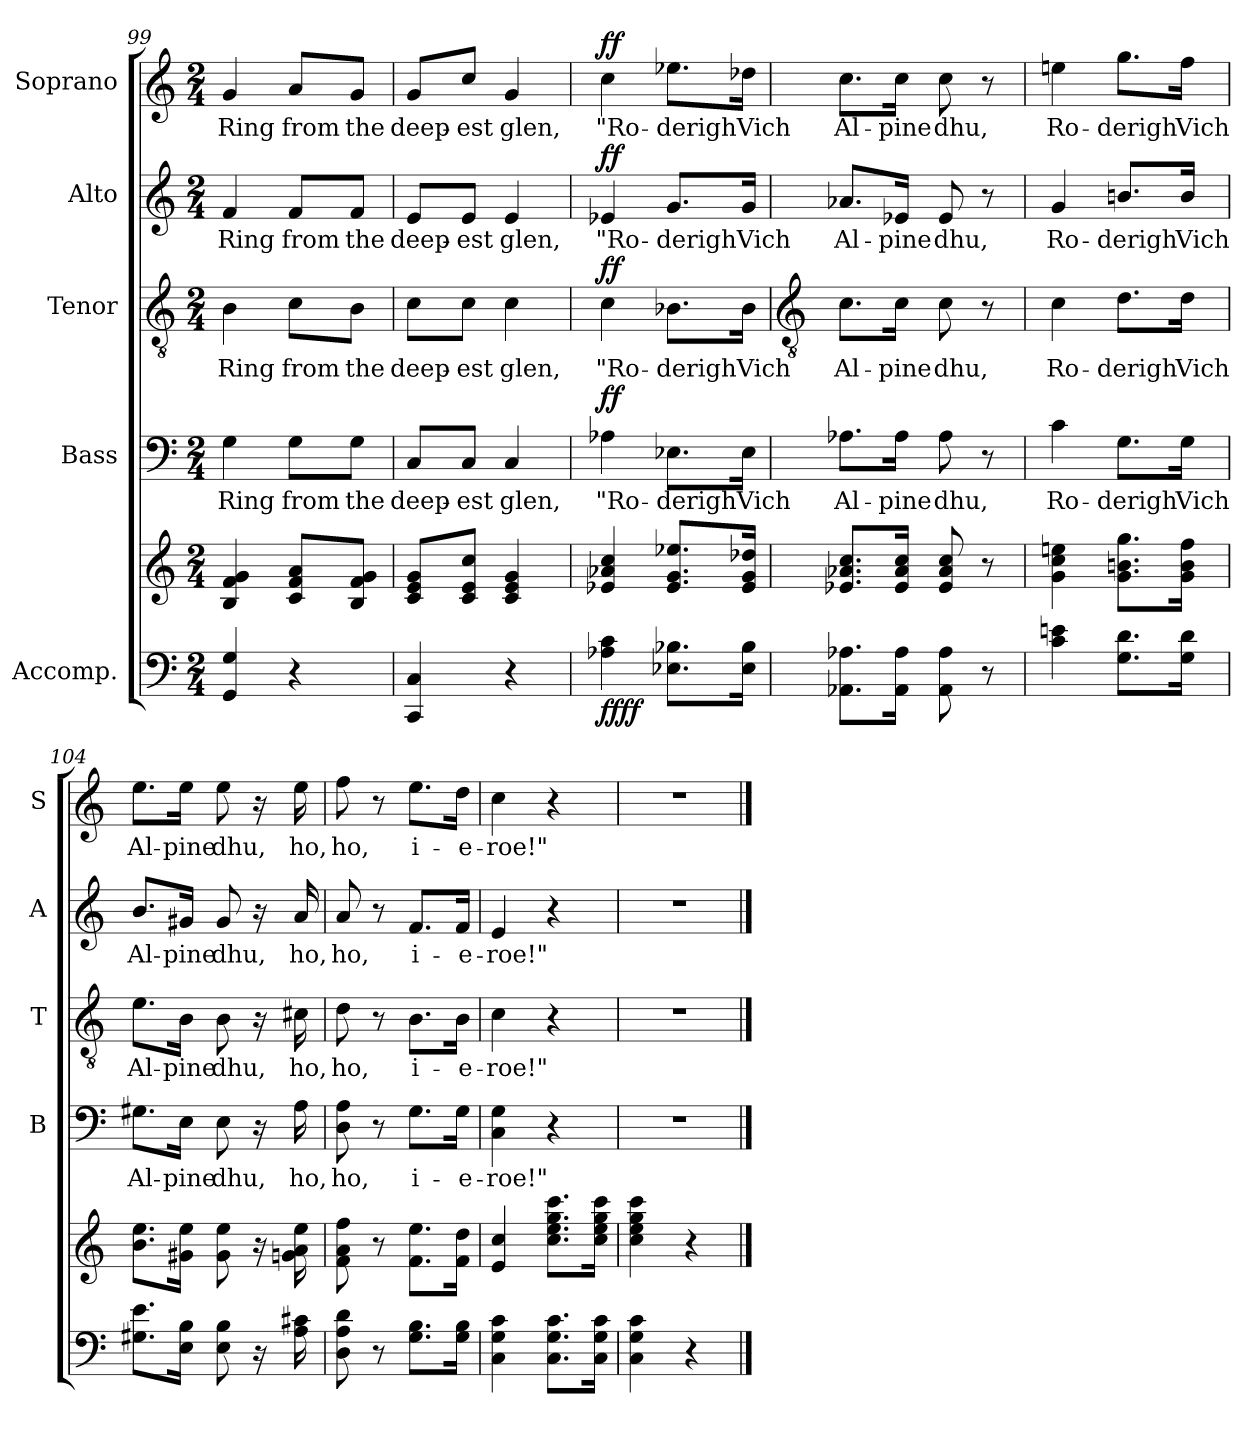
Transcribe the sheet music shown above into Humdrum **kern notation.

**kern	**kern	**dynam	**kern	**text	**dynam	**kern	**text	**dynam	**kern	**text	**dynam	**kern	**text	**dynam
*part5	*part5	*part5	*part4	*part4	*part4	*part3	*part3	*part3	*part2	*part2	*part2	*part1	*part1	*part1
*staff6	*staff5	*staff5/6	*staff4	*staff4	*staff4	*staff3	*staff3	*staff3	*staff2	*staff2	*staff2	*staff1	*staff1	*staff1
*I"Accomp.	*	*	*I"Bass	*	*	*I"Tenor	*	*	*I"Alto	*	*	*I"Soprano	*	*
*	*	*	*I'B	*	*	*I'T	*	*	*I'A	*	*	*I'S	*	*
*clefF4	*clefG2	*	*clefF4	*	*	*clefGv2	*	*	*clefG2	*	*	*clefG2	*	*
*k[]	*k[]	*	*k[]	*	*	*k[]	*	*	*k[]	*	*	*k[]	*	*
*C:	*C:	*	*C:	*	*	*C:	*	*	*C:	*	*	*C:	*	*
*M2/4	*M2/4	*	*M2/4	*	*	*M2/4	*	*	*M2/4	*	*	*M2/4	*	*
=99	=99	=99	=99	=99	=99	=99	=99	=99	=99	=99	=99	=99	=99	=99
!	!	!	!	!LO:LY:b	!	!	!LO:LY:b	!	!	!LO:LY:b	!	!	!LO:LY:b	!
4GG 4G	4B 4f 4g	.	4G	Ring	.	4B	Ring	.	4f	Ring	.	4g	Ring	.
!	!	!	!	!LO:LY:b	!	!	!LO:LY:b	!	!	!LO:LY:b	!	!	!LO:LY:b	!
4r	8c 8f 8aL	.	8G\L	from	.	8c\L	from	.	8f/L	from	.	8a/L	from	.
!	!	!	!	!LO:LY:b	!	!	!LO:LY:b	!	!	!LO:LY:b	!	!	!LO:LY:b	!
.	8B 8f 8gJ	.	8G\J	the	.	8B\J	the	.	8f/J	the	.	8g/J	the	.
=100	=100	=100	=100	=100	=100	=100	=100	=100	=100	=100	=100	=100	=100	=100
!	!	!	!	!LO:LY:b	!	!	!LO:LY:b	!	!	!LO:LY:b	!	!	!LO:LY:b	!
4CC 4C	8c 8e 8gL	.	8C/L	deep-	.	8c\L	deep-	.	8e/L	deep-	.	8g/L	deep-	.
!	!	!	!	!LO:LY:b	!	!	!LO:LY:b	!	!	!LO:LY:b	!	!	!LO:LY:b	!
.	8c 8e 8ccJ	.	8C/J	-est	.	8c\J	-est	.	8e/J	-est	.	8cc/J	-est	.
!	!	!	!	!LO:LY:b	!	!	!LO:LY:b	!	!	!LO:LY:b	!	!	!LO:LY:b	!
4r	4c 4e 4g	.	4C	glen,	.	4c	glen,	.	4e	glen,	.	4g	glen,	.
=101	=101	=101	=101	=101	=101	=101	=101	=101	=101	=101	=101	=101	=101	=101
!	!	!LO:DY:b=2	!	!LO:LY:b	!	!	!LO:LY:b	!	!	!LO:LY:b	!	!	!LO:LY:b	!
!	!	!LO:DY:n=1:b	!	!	!LO:DY:b	!	!	!LO:DY:b	!	!	!LO:DY:b	!	!	!LO:DY:b
4A-X 4c	4e-X 4a-X 4cc	ff ff	4A-X	"Ro-	ff	4c	"Ro-	ff	4e-X	"Ro-	ff	4cc	"Ro-	ff
!	!	!	!	!LO:LY:b	!	!	!LO:LY:b	!	!	!LO:LY:b	!	!	!LO:LY:b	!
8.E-X 8.B-XL	8.e- 8.g 8.ee-XL	.	8.E-X\L	-derigh	.	8.B-X\L	-derigh	.	8.g/L	-derigh	.	8.ee-X\L	-derigh	.
!	!	!	!	!LO:LY:b	!	!	!LO:LY:b	!	!	!LO:LY:b	!	!	!LO:LY:b	!
16E- 16B-J	16e- 16g 16dd-XJ	.	16E-\Jk	Vich	.	16B-\Jk	Vich	.	16g/Jk	Vich	.	16dd-X\Jk	Vich	.
!!LO:LB:g=z
=102	=102	=102	=102	=102	=102	=102	=102	=102	=102	=102	=102	=102	=102	=102
*	*	*	*	*	*	*clefGv2	*	*	*	*	*	*	*	*
!	!	!	!	!LO:LY:b	!	!	!LO:LY:b	!	!	!LO:LY:b	!	!	!LO:LY:b	!
8.AA-X 8.A-XL	8.e-X 8.a-X 8.ccL	.	8.A-X\L	Al-	.	8.c\L	Al-	.	8.a-X/L	Al-	.	8.cc\L	Al-	.
!	!	!	!	!LO:LY:b	!	!	!LO:LY:b	!	!	!LO:LY:b	!	!	!LO:LY:b	!
16AA- 16A-J	16e- 16a- 16ccJ	.	16A-\Jk	-pine	.	16c\Jk	-pine	.	16e-X/Jk	-pine	.	16cc\Jk	-pine	.
!	!	!	!	!LO:LY:b	!	!	!LO:LY:b	!	!	!LO:LY:b	!	!	!LO:LY:b	!
8AA- 8A-	8e- 8a- 8cc	.	8A-	dhu,	.	8c	dhu,	.	8e-	dhu,	.	8cc	dhu,	.
8r	8r	.	8r	.	.	8r	.	.	8r	.	.	8r	.	.
=103	=103	=103	=103	=103	=103	=103	=103	=103	=103	=103	=103	=103	=103	=103
!	!	!	!	!LO:LY:b	!	!	!LO:LY:b	!	!	!LO:LY:b	!	!	!LO:LY:b	!
4c 4en	4g 4cc 4een	.	4c	Ro-	.	4c	Ro-	.	4g	Ro-	.	4een	Ro-	.
!	!	!	!	!LO:LY:b	!	!	!LO:LY:b	!	!	!LO:LY:b	!	!	!LO:LY:b	!
8.G 8.dL	8.g 8.bn 8.ggL	.	8.G\L	-derigh	.	8.d\L	-derigh	.	8.bn/L	-derigh	.	8.gg\L	-derigh	.
!	!	!	!	!LO:LY:b	!	!	!LO:LY:b	!	!	!LO:LY:b	!	!	!LO:LY:b	!
16G 16dJ	16g 16b 16ffJ	.	16G\Jk	Vich	.	16d\Jk	Vich	.	16b/Jk	Vich	.	16ff\Jk	Vich	.
=104	=104	=104	=104	=104	=104	=104	=104	=104	=104	=104	=104	=104	=104	=104
!	!	!	!	!LO:LY:b	!	!	!LO:LY:b	!	!	!LO:LY:b	!	!	!LO:LY:b	!
8.G#X 8.eL	8.b 8.eeL	.	8.G#X\L	Al-	.	8.e\L	Al-	.	8.b/L	Al-	.	8.ee\L	Al-	.
!	!	!	!	!LO:LY:b	!	!	!LO:LY:b	!	!	!LO:LY:b	!	!	!LO:LY:b	!
16E 16BJ	16g#X 16eeJ	.	16E\Jk	-pine	.	16B\Jk	-pine	.	16g#X/Jk	-pine	.	16ee\Jk	-pine	.
!	!	!	!	!LO:LY:b	!	!	!LO:LY:b	!	!	!LO:LY:b	!	!	!LO:LY:b	!
8E 8B	8g# 8ee	.	8E	dhu,	.	8B	dhu,	.	8g#	dhu,	.	8ee	dhu,	.
16r	16r	.	16r	.	.	16r	.	.	16r	.	.	16r	.	.
!	!	!	!	!LO:LY:b	!	!	!LO:LY:b	!	!	!LO:LY:b	!	!	!LO:LY:b	!
16A 16c#X	16gn 16a 16ee	.	16A	ho,	.	16c#X	ho,	.	16a	ho,	.	16ee	ho,	.
=105	=105	=105	=105	=105	=105	=105	=105	=105	=105	=105	=105	=105	=105	=105
!	!	!	!	!LO:LY:b	!	!	!LO:LY:b	!	!	!LO:LY:b	!	!	!LO:LY:b	!
8D 8A 8d	8f 8a 8ff	.	8D 8A	ho,	.	8d	ho,	.	8a	ho,	.	8ff	ho,	.
8r	8r	.	8r	.	.	8r	.	.	8r	.	.	8r	.	.
!	!	!	!	!LO:LY:b	!	!	!LO:LY:b	!	!	!LO:LY:b	!	!	!LO:LY:b	!
8.G 8.BL	8.f 8.eeL	.	8.G\L	i-	.	8.B\L	i-	.	8.f/L	i-	.	8.ee\L	i-	.
!	!	!	!	!LO:LY:b	!	!	!LO:LY:b	!	!	!LO:LY:b	!	!	!LO:LY:b	!
16G 16BJ	16f 16ddJ	.	16G\Jk	-e-	.	16B\Jk	-e-	.	16f/Jk	-e-	.	16dd\Jk	-e-	.
=106	=106	=106	=106	=106	=106	=106	=106	=106	=106	=106	=106	=106	=106	=106
!	!	!	!	!LO:LY:b	!	!	!LO:LY:b	!	!	!LO:LY:b	!	!	!LO:LY:b	!
4C 4G 4c	4e 4cc	.	4C 4G	-roe!"	.	4c	-roe!"	.	4e	-roe!"	.	4cc	-roe!"	.
8.C 8.G 8.cL	8.cc 8.ee 8.gg 8.cccL	.	4r	.	.	4r	.	.	4r	.	.	4r	.	.
16C 16G 16cJ	16cc 16ee 16gg 16cccJ	.	.	.	.	.	.	.	.	.	.	.	.	.
=107	=107	=107	=107	=107	=107	=107	=107	=107	=107	=107	=107	=107	=107	=107
!	!	!	!LO:N:vis=1	!	!	!LO:N:vis=1	!	!	!LO:N:vis=1	!	!	!LO:N:vis=1	!	!
4C 4G 4c	4cc 4ee 4gg 4ccc	.	2r	.	.	2r	.	.	2r	.	.	2r	.	.
4r	4r	.	.	.	.	.	.	.	.	.	.	.	.	.
==	==	==	==	==	==	==	==	==	==	==	==	==	==	==
*-	*-	*-	*-	*-	*-	*-	*-	*-	*-	*-	*-	*-	*-	*-
